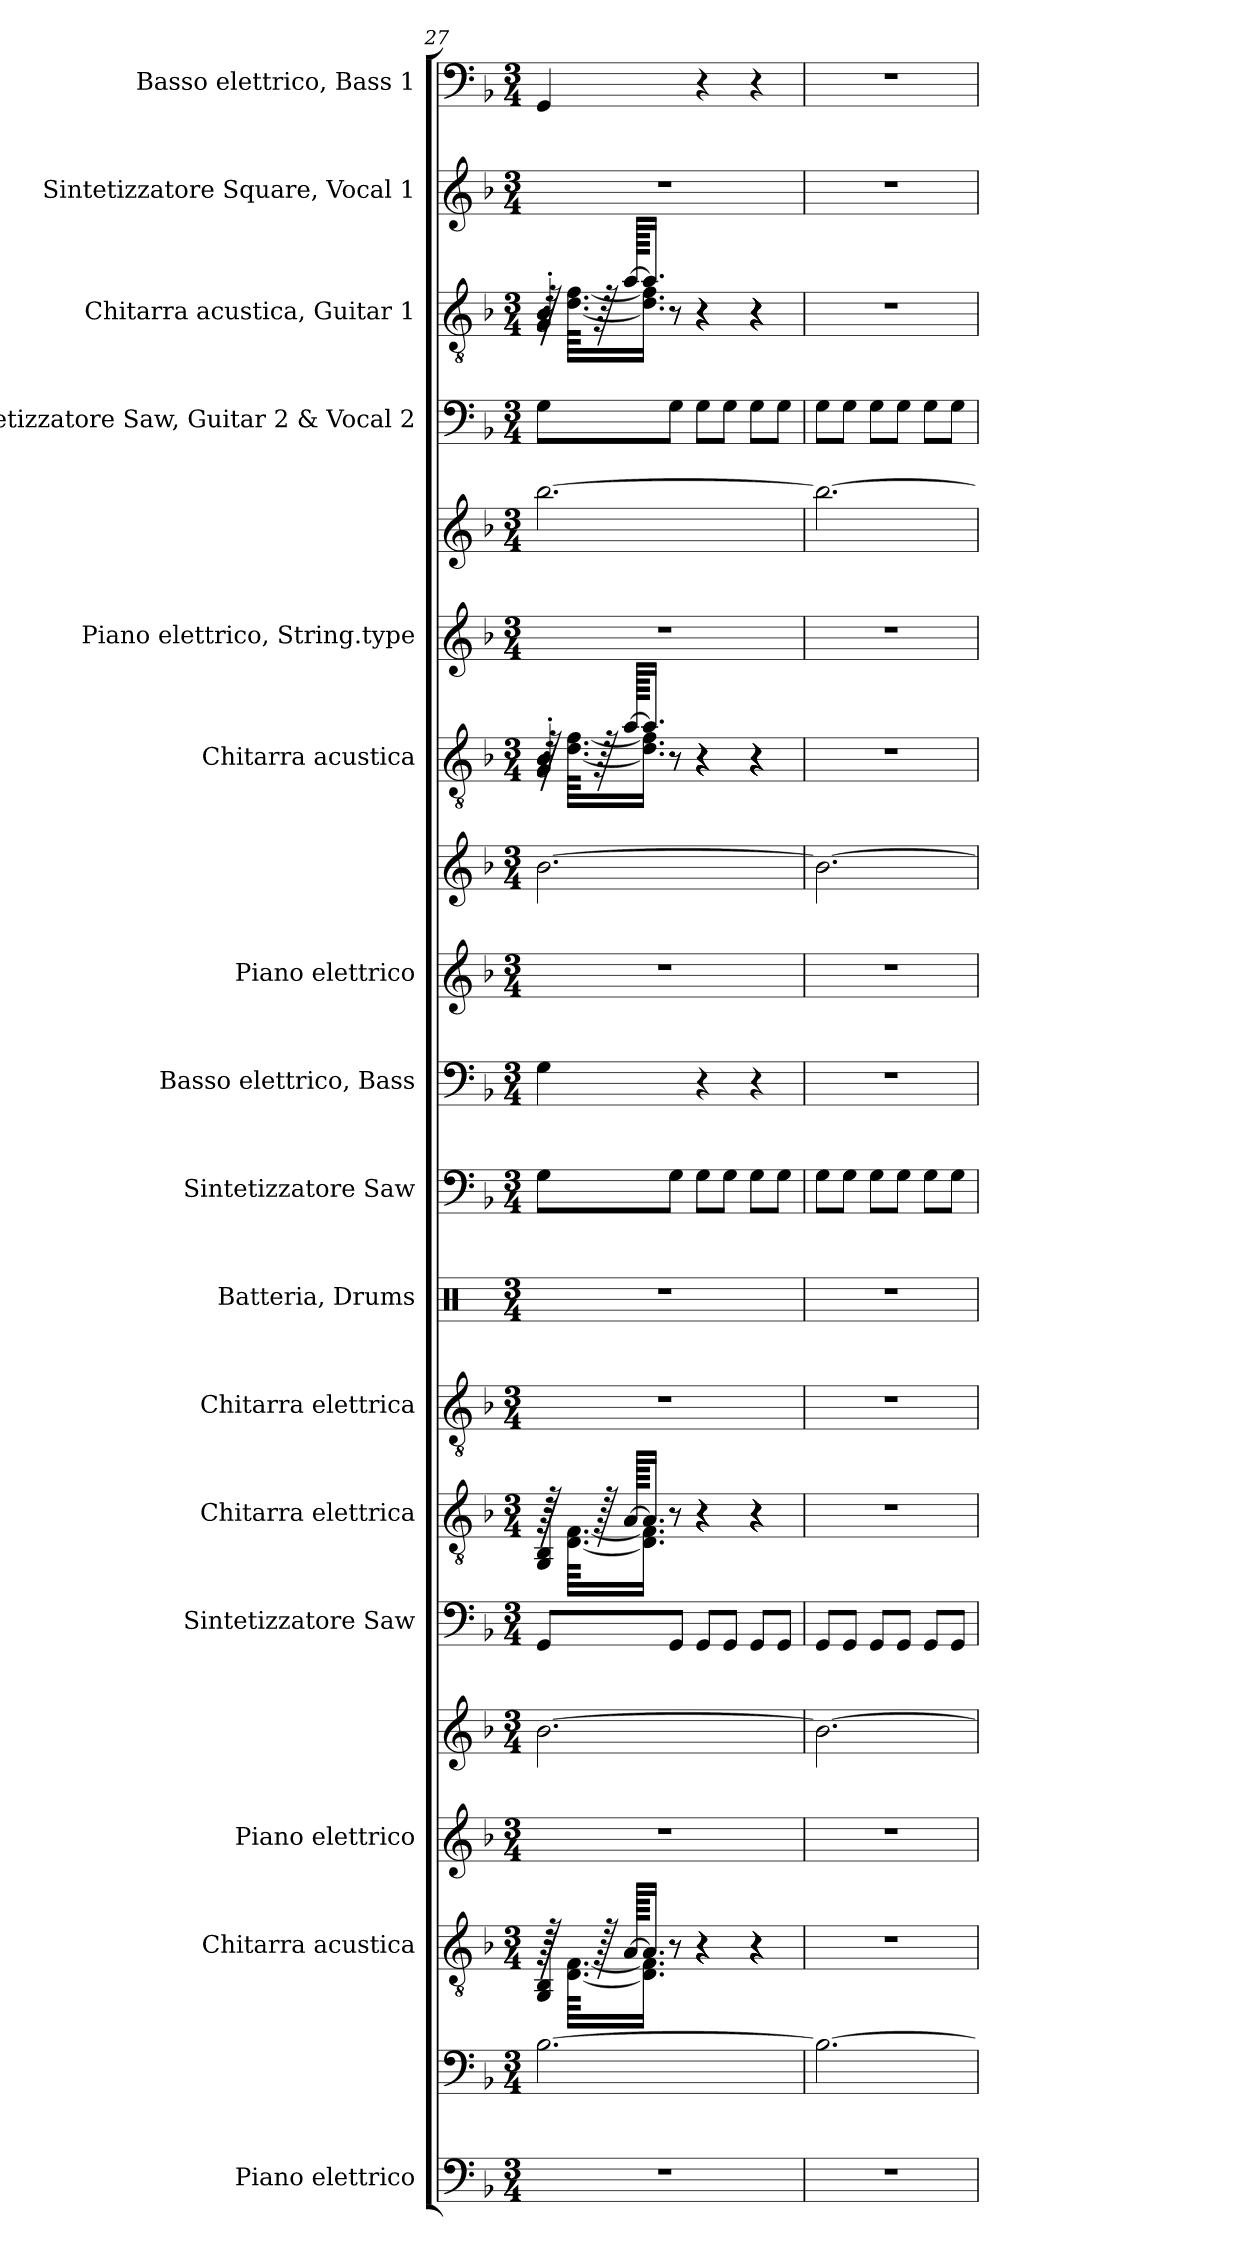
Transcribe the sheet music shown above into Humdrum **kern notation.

**kern	**kern	**kern	**kern	**kern	**kern	**kern	**kern	**kern	**kern	**kern	**kern	**kern	**kern	**kern	**kern	**kern	**kern	**kern	**kern
*part16	*part16	*part15	*part14	*part14	*part13	*part12	*part11	*part10	*part9	*part8	*part7	*part7	*part6	*part5	*part5	*part4	*part3	*part2	*part1
*staff20	*staff19	*staff18	*staff17	*staff16	*staff15	*staff14	*staff13	*staff12	*staff11	*staff10	*staff9	*staff8	*staff7	*staff6	*staff5	*staff4	*staff3	*staff2	*staff1
*I"Piano elettrico	*	*I"Chitarra acustica	*I"Piano elettrico	*	*I"Sintetizzatore Saw	*I"Chitarra elettrica	*I"Chitarra elettrica	*I"Batteria,  Drums	*I"Sintetizzatore Saw	*I"Basso elettrico,  Bass	*I"Piano elettrico	*	*I"Chitarra acustica	*I"Piano elettrico,  String.type	*	*I"Sintetizzatore Saw,  Guitar 2 &amp; Vocal 2	*I"Chitarra acustica,  Guitar 1	*I"Sintetizzatore Square,  Vocal 1	*I"Basso elettrico,  Bass 1
*	*	*	*	*	*I'Sint.	*I'Chit. el.	*I'Chit. el.	*I'Batt.	*I'Sint.	*I'B. el.	*	*	*	*	*	*I'Sint.	*	*I'Sint.	*I'B. el.
!!LO:PB:g=z
*clefF4	*clefF4	*clefGv2	*clefG2	*clefG2	*clefF4	*clefGv2	*clefGv2	*clefX	*clefF4	*clefF4	*clefG2	*clefG2	*clefGv2	*clefG2	*clefG2	*clefF4	*clefGv2	*clefG2	*clefF4
*	*	*	*	*	*	*	*	*	*	*ITrd7c12	*	*	*	*	*	*	*	*	*ITrd7c12
*k[b-]	*k[b-]	*k[b-]	*k[b-]	*k[b-]	*k[b-]	*k[b-]	*k[b-]	*k[]	*k[b-]	*k[b-]	*k[b-]	*k[b-]	*k[b-]	*k[b-]	*k[b-]	*k[b-]	*k[b-]	*k[b-]	*k[b-]
*M3/4	*M3/4	*M3/4	*M3/4	*M3/4	*M3/4	*M3/4	*M3/4	*M3/4	*M3/4	*M3/4	*M3/4	*M3/4	*M3/4	*M3/4	*M3/4	*M3/4	*M3/4	*M3/4	*M3/4
=27	=27	=27	=27	=27	=27	=27	=27	=27	=27	=27	=27	=27	=27	=27	=27	=27	=27	=27	=27
*	*	*^	*	*	*	*^	*	*	*	*	*	*	*^	*	*	*	*^	*	*
*	*	*	*^	*	*	*	*	*^	*	*	*	*	*	*	*	*^	*	*	*	*	*^	*	*
2.r	[2.B-\	64r	128r	4GG/' 4BB-/'	2.r	[2.b-\	8GG/L	64r	128r	4GG/' 4BB-/'	2.r	2.r	8G\L	4GG\	2.r	[2.b-\	64r	128r	4G/' 4B-/'	2.r	[2.bb-\	8G\L	64r	128r	4G/' 4B-/'	2.r	4GGG/
.	.	.	[64.D\ [64.F\KKLL	.	.	.	.	.	[64.D\ [64.F\KKLL	.	.	.	.	.	.	.	.	[64.d\ [64.f\KKLL	.	.	.	.	.	[64.d\ [64.f\KKLL	.	.	.
.	.	128r	.	.	.	.	.	128r	.	.	.	.	.	.	.	.	128r	.	.	.	.	.	128r	.	.	.	.
.	.	[128A/KKKLL	.	.	.	.	.	[128A/KKKLL	.	.	.	.	.	.	.	.	[128a/KKKLL	.	.	.	.	.	[128a/KKKLL	.	.	.	.
.	.	16.A/JJ]	16.D\] 16.F\]JJ	.	.	.	.	16.A/JJ]	16.D\] 16.F\]JJ	.	.	.	.	.	.	.	16.a/JJ]	16.d\] 16.f\]JJ	.	.	.	.	16.a/JJ]	16.d\] 16.f\]JJ	.	.	.
.	.	8r	8r	.	.	.	8GG/J	8r	8r	.	.	.	8G\J	.	.	.	8r	8r	.	.	.	8G\J	8r	8r	.	.	.
.	.	4r	4r	4r	.	.	8GG/L	4r	4r	4r	.	.	8G\L	4r	.	.	4r	4r	4r	.	.	8G\L	4r	4r	4r	.	4r
.	.	.	.	.	.	.	8GG/J	.	.	.	.	.	8G\J	.	.	.	.	.	.	.	.	8G\J	.	.	.	.	.
.	.	4r	4r	4r	.	.	8GG/L	4r	4r	4r	.	.	8G\L	4r	.	.	4r	4r	4r	.	.	8G\L	4r	4r	4r	.	4r
.	.	.	.	.	.	.	8GG/J	.	.	.	.	.	8G\J	.	.	.	.	.	.	.	.	8G\J	.	.	.	.	.
*	*	*v	*v	*v	*	*	*	*v	*v	*v	*	*	*	*	*	*	*v	*v	*v	*	*	*	*v	*v	*v	*	*
=28	=28	=28	=28	=28	=28	=28	=28	=28	=28	=28	=28	=28	=28	=28	=28	=28	=28	=28	=28
2.r	2.B-\_	2.r	2.r	2.b-\_	8GG/L	2.r	2.r	2.r	8G\L	2.r	2.r	2.b-\_	2.r	2.r	2.bb-\_	8G\L	2.r	2.r	2.r
.	.	.	.	.	8GG/J	.	.	.	8G\J	.	.	.	.	.	.	8G\J	.	.	.
.	.	.	.	.	8GG/L	.	.	.	8G\L	.	.	.	.	.	.	8G\L	.	.	.
.	.	.	.	.	8GG/J	.	.	.	8G\J	.	.	.	.	.	.	8G\J	.	.	.
.	.	.	.	.	8GG/L	.	.	.	8G\L	.	.	.	.	.	.	8G\L	.	.	.
.	.	.	.	.	8GG/J	.	.	.	8G\J	.	.	.	.	.	.	8G\J	.	.	.
=	=	=	=	=	=	=	=	=	=	=	=	=	=	=	=	=	=	=	=
*-	*-	*-	*-	*-	*-	*-	*-	*-	*-	*-	*-	*-	*-	*-	*-	*-	*-	*-	*-
